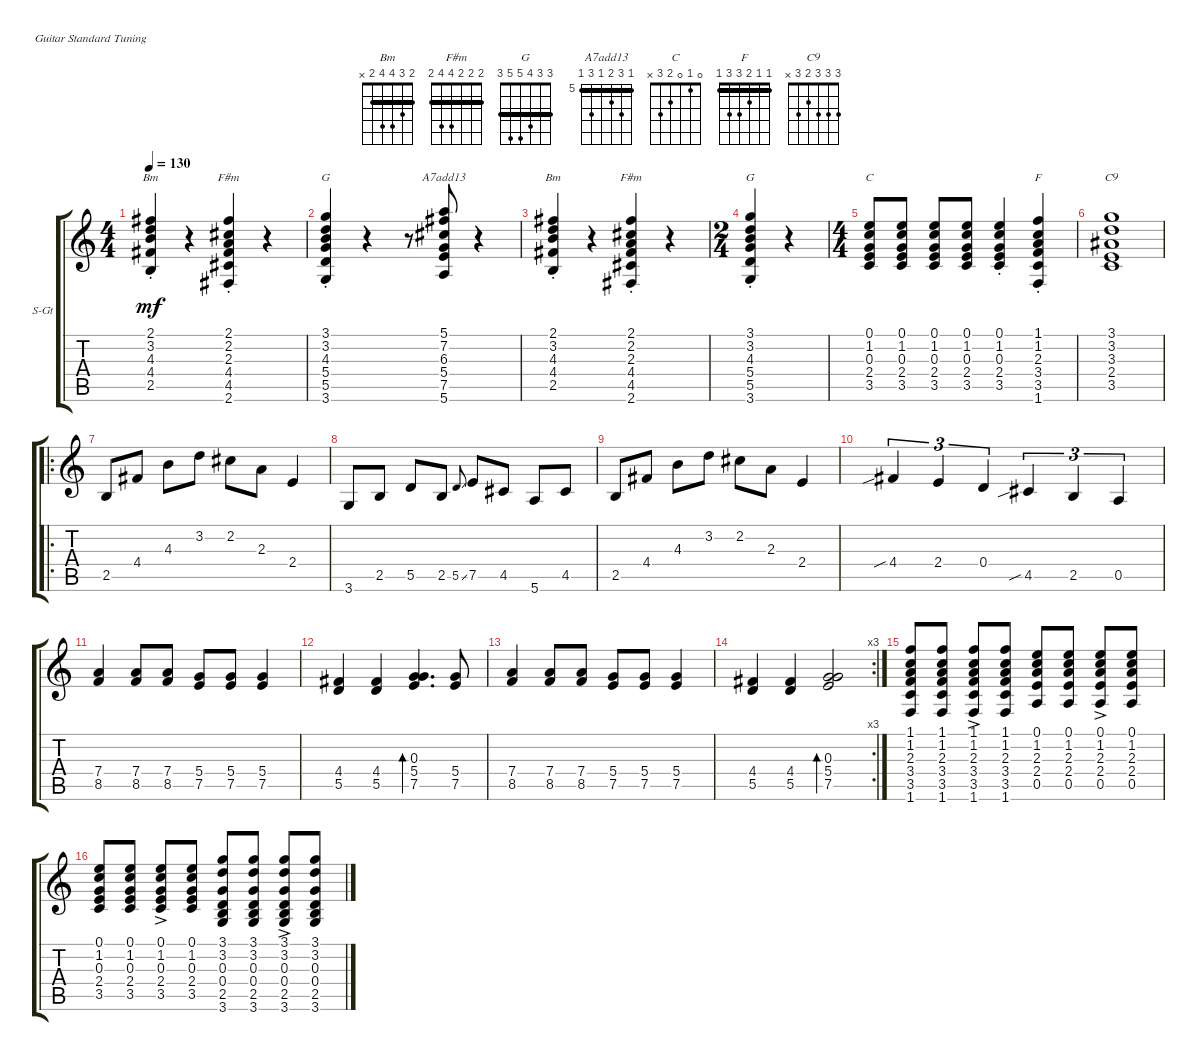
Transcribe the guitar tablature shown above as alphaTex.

\defaultSystemsLayout 4
\bracketExtendMode groupsimilarinstruments
\firstSystemTrackNameOrientation horizontal
\otherSystemsTrackNameOrientation horizontal
\track ("Steel Guitar" "S-Gt") {instrument acousticguitarsteel}
\staff {score tabs}
\tuning (E4 B3 G3 D3 A2 E2)
\chord ("Bm" 2 3 4 4 2 x) {barre 2}
\chord ("F#m" 2 2 2 4 4 2) {barre (2 2 2)}
\chord ("G" 3 3 4 5 5 3) {barre (3 3)}
\chord ("A7add13" 5 7 6 5 7 5) {firstfret 5 barre (5 5)}
\chord ("C" 0 1 0 2 3 x)
\chord ("F" 1 1 2 3 3 1) {barre (1 1)}
\chord ("C9" 3 3 3 2 3 x)
\ts (4 4)
\tempo 130
\clef g2
\ks c
(2.1{st} 3.2{st} 4.3{st} 4.4{st} 2.5{st}).4{ch "Bm" dy mf instrument acousticguitarsteel} r.4 (2.6{st} 4.5{st} 4.4{st} 2.3{st} 2.2{st} 2.1{st}).4{ch "F#m"} r.4 |
(3.6{st} 5.5{st} 5.4{st} 4.3{st} 3.2{st} 3.1{st}).4{ch "G"} r.4 r.8 (5.6 7.5 5.4 6.3 7.2 5.1).8{ch "A7add13"} r.4 |
(2.1{st} 3.2{st} 4.3{st} 4.4{st} 2.5{st}).4{ch "Bm"} r.4 (2.6{st} 4.5{st} 4.4{st} 2.3{st} 2.2{st} 2.1{st}).4{ch "F#m"} r.4 |
\ts (2 4)
(3.6{st} 5.5{st} 5.4{st} 4.3{st} 3.2{st} 3.1{st}).4{ch "G"} r.4 |
\ts (4 4)
(3.5 2.4 0.3 1.2 0.1).8{ch "C"} (3.5 2.4 0.3 1.2 0.1).8 (3.5 2.4 0.3 1.2 0.1).8 (3.5 2.4 0.3 1.2 0.1).8 (3.5{st} 2.4{st} 0.3{st} 1.2{st} 0.1{st}).4 (1.1{st} 1.2{st} 2.3{st} 3.4{st} 3.5{st} 1.6{st}).4{ch "F"} |
(3.5 2.4 3.3 3.2 3.1).1{ch "C9"} |
\ro
2.5.8 4.4.8 4.3.8 3.2.8 2.2.8 2.3.8 2.4.4 |
3.6.8 2.5.8 5.5.8 2.5.8 5.5{ss}.8{gr onbeat} 7.5.8 4.5.8 5.6.8 4.5.8 |
2.5.8 4.4.8 4.3.8 3.2.8 2.2.8 2.3.8 2.4.4 |
4.4{sib}.4{tu (3 2)} 2.4.4{tu (3 2)} 0.4.4{tu (3 2)} 4.5{sib}.4{tu (3 2)} 2.5.4{tu (3 2)} 0.5.4{tu (3 2)} |
(8.5 7.4).4 (8.5 7.4).8 (8.5 7.4).8 (7.5 5.4).8 (7.5 5.4).8 (7.5 5.4).4 |
(5.5 4.4).4 (5.5 4.4).4 (7.5 5.4 0.3).4{d bd 239} (7.5 5.4).8 |
(8.5 7.4).4 (8.5 7.4).8 (8.5 7.4).8 (7.5 5.4).8 (7.5 5.4).8 (7.5 5.4).4 |
\rc 3
(5.5 4.4).4 (5.5 4.4).4 (7.5 5.4 0.3).2{bd 237} |
(1.6 3.5 3.4 2.3 1.2 1.1).8 (1.6 3.5 3.4 2.3 1.2 1.1).8 (1.6{ac} 3.5{ac} 3.4{ac} 2.3{ac} 1.2{ac} 1.1{ac}).8 (1.6 3.5 3.4 2.3 1.2 1.1).8 (0.5 0.1 1.2 2.3 2.4).8 (0.5 0.1 1.2 2.3 2.4).8 (0.5{ac} 0.1{ac} 1.2{ac} 2.3{ac} 2.4{ac}).8 (0.5 0.1 1.2 2.3 2.4).8 |
(3.5 2.4 0.3 1.2 0.1).8 (3.5 2.4 0.3 1.2 0.1).8 (3.5{ac} 2.4{ac} 0.3{ac} 1.2{ac} 0.1{ac}).8 (3.5 2.4 0.3 1.2 0.1).8 (3.6 3.1 3.2 0.3 0.4 2.5).8 (3.6 3.1 3.2 0.3 0.4 2.5).8 (3.6{ac} 3.1{ac} 3.2{ac} 0.3{ac} 0.4{ac} 2.5{ac}).8 (3.6 3.1 3.2 0.3 0.4 2.5).8
